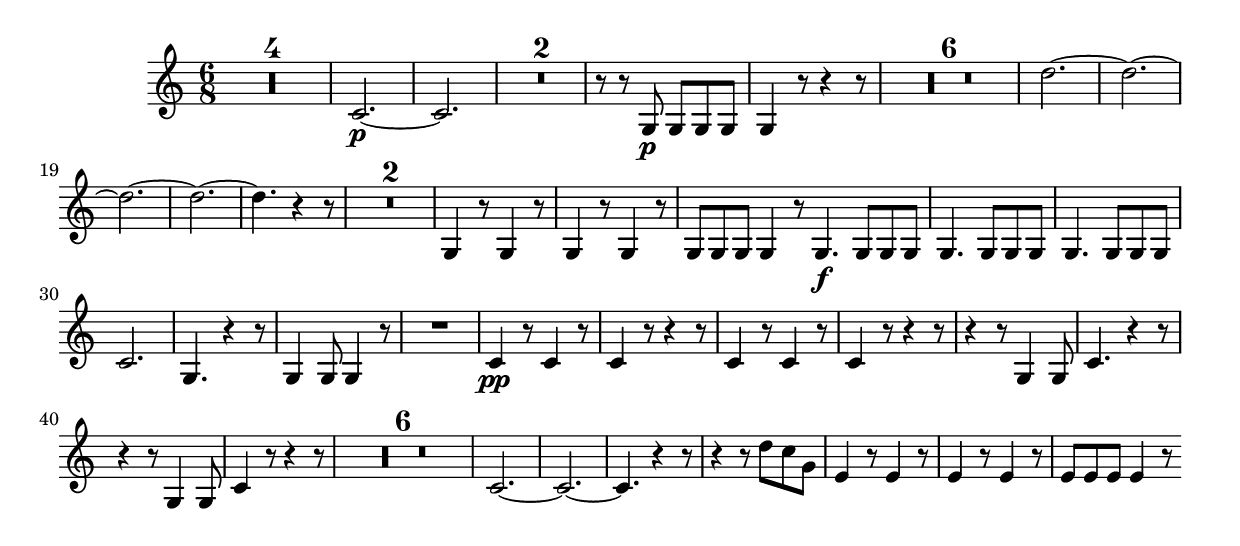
\version "2.16.0"      %Gossec - Symphonie si bémol
                        %Cor2 - 2e mvt  
\relative c''{
\clef treble
\key c \major
\time 6/8




\set Score.skipBars = ##t R2. * 4
%
%
%
c,2.\p  ~
c
\set Score.skipBars = ##t R2. * 2
%
r8 r g\p g g g
g4 r8 r4 r8
\set Score.skipBars = ##t R2. * 6
%
%
%
%
%
d''2. ~
d ~
d ~
d ~
d4. r4 r8
\set Score.skipBars = ##t R2. * 2
%
g,,4 r8 g4 r8
g4 r8 g4 r8
g g g g4 r8 \bar ":|:"
g4.\f g8 g g 
\repeat unfold 2 {g4. g8 g g}
%
c2. 
g4. r4 r8
g4 g8 g4 r8
R2.
c4\pp r8 c4 r8
c4 r8 r4 r8
c4 r8 c4 r8
c4 r8 r4 r8
r4 r8 g4 g8
c4. r4 r8
r4 r8 g4 g8
c4 r8 r4 r8
\set Score.skipBars = ##t R2. * 6
%
%
%
%
%
c2. ~
c ~
c4. r4 r8
r4 r8 d' c g
e4 r8 e4 r8
e4 r8 e4 r8
e e e e4 r8 \bar ":|" 
}
